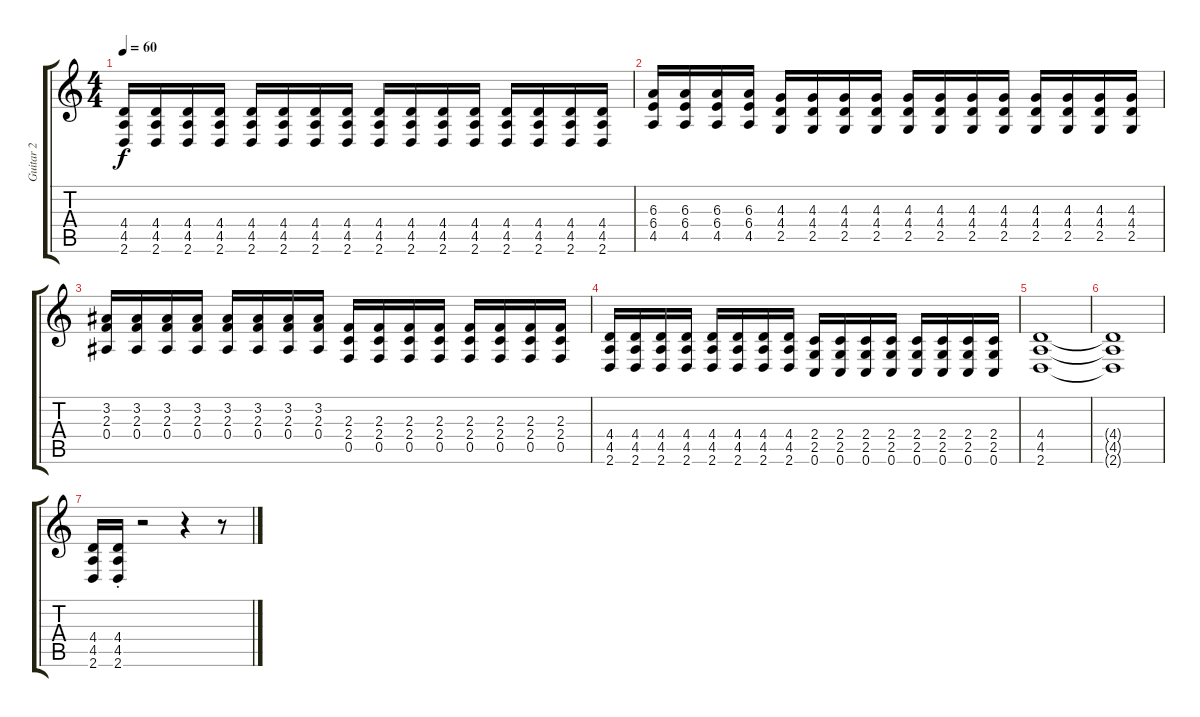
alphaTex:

\track ("Guitar 2" "Guitar 2") {instrument distortionguitar}
\staff {score tabs}
\tuning (C4 G3 Eb3 Bb2 F2 C2) {hide}
\ts (4 4)
\tempo 60
\clef g2
\ks c
(4.4 4.5 2.6).16{dy f} (4.4 4.5 2.6).16 (4.4 4.5 2.6).16 (4.4 4.5 2.6).16 (4.4 4.5 2.6).16 (4.4 4.5 2.6).16 (4.4 4.5 2.6).16 (4.4 4.5 2.6).16 (4.4 4.5 2.6).16 (4.4 4.5 2.6).16 (4.4 4.5 2.6).16 (4.4 4.5 2.6).16 (4.4 4.5 2.6).16 (4.4 4.5 2.6).16 (4.4 4.5 2.6).16 (4.4 4.5 2.6).16 |
(6.3 6.4 4.5).16 (6.3 6.4 4.5).16 (6.3 6.4 4.5).16 (6.3 6.4 4.5).16 (4.3 4.4 2.5).16 (4.3 4.4 2.5).16 (4.3 4.4 2.5).16 (4.3 4.4 2.5).16 (4.3 4.4 2.5).16 (4.3 4.4 2.5).16 (4.3 4.4 2.5).16 (4.3 4.4 2.5).16 (4.3 4.4 2.5).16 (4.3 4.4 2.5).16 (4.3 4.4 2.5).16 (4.3 4.4 2.5).16 |
(3.2 2.3 0.4).16 (3.2 2.3 0.4).16 (3.2 2.3 0.4).16 (3.2 2.3 0.4).16 (3.2 2.3 0.4).16 (3.2 2.3 0.4).16 (3.2 2.3 0.4).16 (3.2 2.3 0.4).16 (2.3 2.4 0.5).16 (2.3 2.4 0.5).16 (2.3 2.4 0.5).16 (2.3 2.4 0.5).16 (2.3 2.4 0.5).16 (2.3 2.4 0.5).16 (2.3 2.4 0.5).16 (2.3 2.4 0.5).16 |
(4.4 4.5 2.6).16 (4.4 4.5 2.6).16 (4.4 4.5 2.6).16 (4.4 4.5 2.6).16 (4.4 4.5 2.6).16 (4.4 4.5 2.6).16 (4.4 4.5 2.6).16 (4.4 4.5 2.6).16 (2.4 2.5 0.6).16 (2.4 2.5 0.6).16 (2.4 2.5 0.6).16 (2.4 2.5 0.6).16 (2.4 2.5 0.6).16 (2.4 2.5 0.6).16 (2.4 2.5 0.6).16 (2.4 2.5 0.6).16 |
(4.4 4.5 2.6).1 |
(4.4{t} 4.5{t} 2.6{t}).1 |
(4.4 4.5 2.6).16 (4.4{st} 4.5{st} 2.6{st}).16 r.2 r.4 r.8
